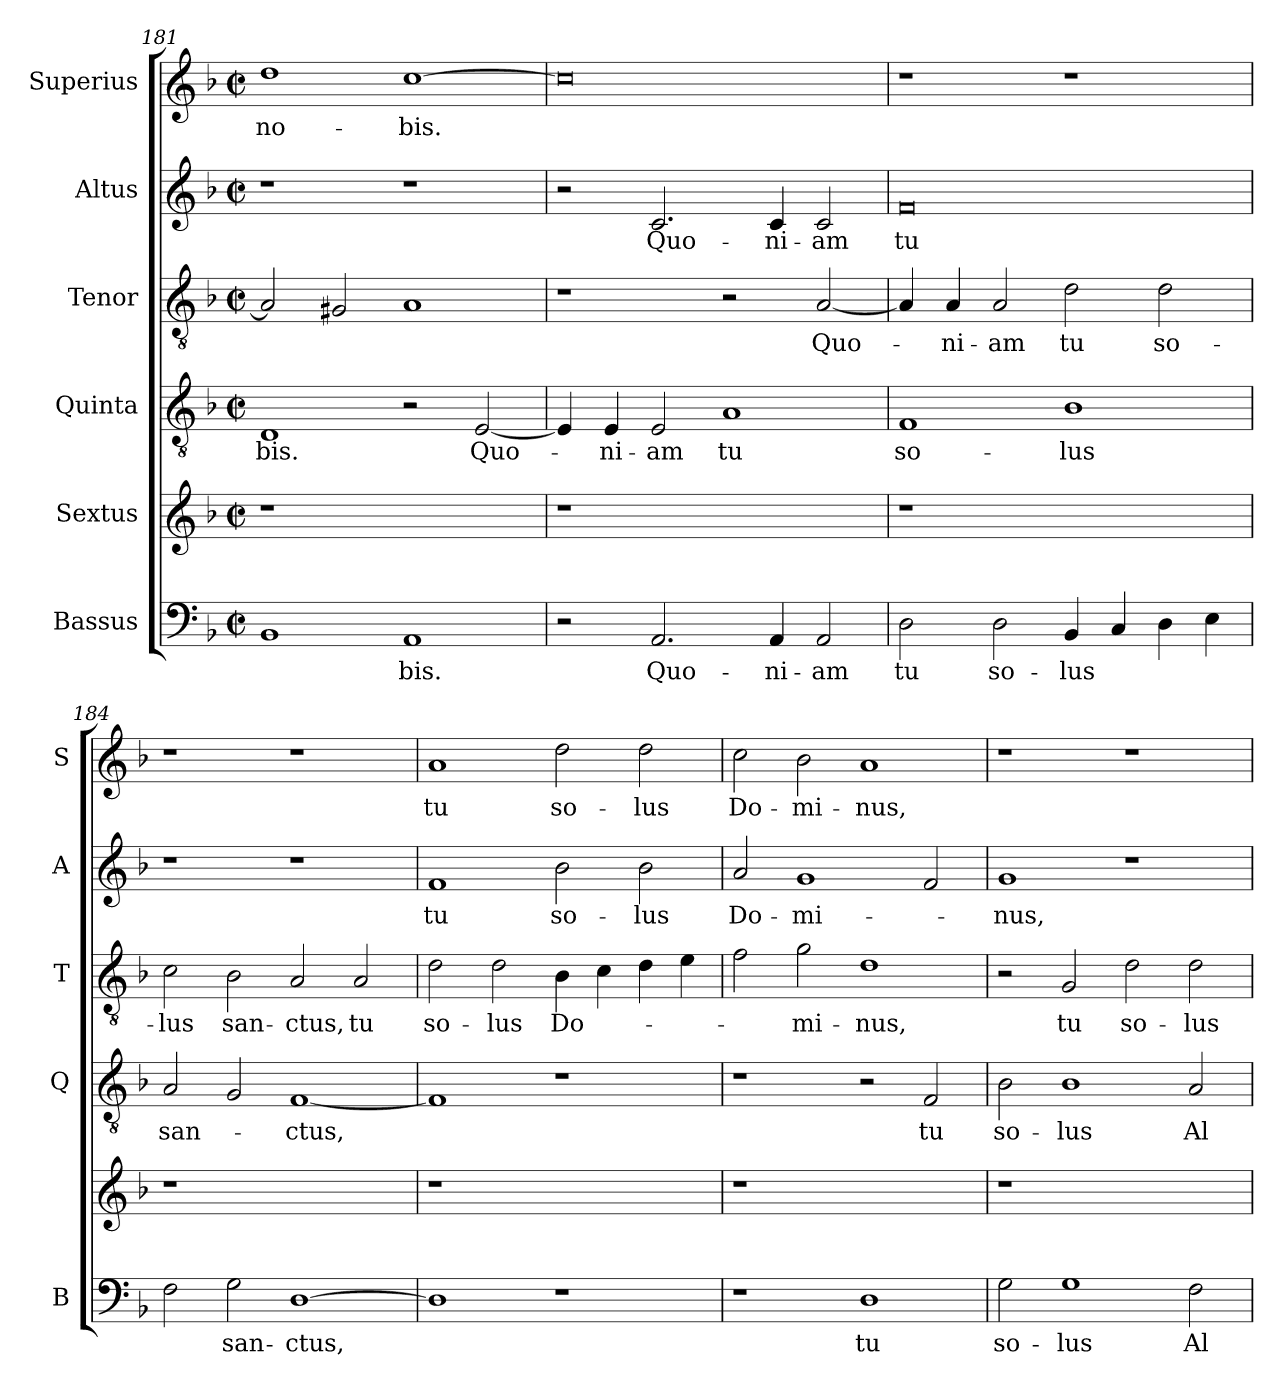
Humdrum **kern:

**kern	**text	**kern	**kern	**text	**kern	**text	**kern	**text	**kern	**text
*part6	*part6	*part5	*part4	*part4	*part3	*part3	*part2	*part2	*part1	*part1
*staff6	*staff6	*staff5	*staff4	*staff4	*staff3	*staff3	*staff2	*staff2	*staff1	*staff1
*I"Bassus	*	*I"Sextus	*I"Quinta	*	*I"Tenor	*	*I"Altus	*	*I"Superius	*
*I'B	*	*	*I'Q	*	*I'T	*	*I'A	*	*I'S	*
*clefF4	*	*clefG2	*clefGv2	*	*clefGv2	*	*clefG2	*	*clefG2	*
*k[b-]	*	*k[b-]	*k[b-]	*	*k[b-]	*	*k[b-]	*	*k[b-]	*
*F:	*	*F:	*F:	*	*F:	*	*F:	*	*F:	*
*M2/2	*	*M2/2	*M2/2	*	*M2/2	*	*M2/2	*	*M2/2	*
*met(c|)	*	*met(c|)	*met(c|)	*	*met(c|)	*	*met(c|)	*	*met(c|)	*
=181	=181	=181	=181	=181	=181	=181	=181	=181	=181	=181
!	!	!	!	!LO:LY:b	!	!	!	!	!	!LO:LY:b
1BB-	.	1r	1D	-bis.	2A/]	.	1r	.	1dd	no-
.	.	.	.	.	2G#X/	.	.	.	.	.
!	!LO:LY:b	!	!	!	!	!	!	!	!	!LO:LY:b
1AA	-bis.	1ryy	2r	.	1A	.	1r	.	[1cc	-bis.
!	!	!	!	!LO:LY:b	!	!	!	!	!	!
.	.	.	[2E/	Quo-	.	.	.	.	.	.
=182	=182	=182	=182	=182	=182	=182	=182	=182	=182	=182
2r	.	1r	4E/]	.	1r	.	2r	.	0cc]	.
!	!	!	!	!LO:LY:b	!	!	!	!	!	!
.	.	.	4E/	-ni-	.	.	.	.	.	.
!	!LO:LY:b	!	!	!LO:LY:b	!	!	!	!LO:LY:b	!	!
2.AA/	Quo-	.	2E/	-am	.	.	2.c/	Quo-	.	.
!	!	!	!	!LO:LY:b	!	!	!	!	!	!
.	.	1ryy	1A	tu	2r	.	.	.	.	.
!	!LO:LY:b	!	!	!	!	!	!	!LO:LY:b	!	!
4AA/	-ni-	.	.	.	.	.	4c/	-ni-	.	.
!	!LO:LY:b	!	!	!	!	!LO:LY:b	!	!LO:LY:b	!	!
2AA/	-am	.	.	.	[2A/	Quo-	2c/	-am	.	.
=183	=183	=183	=183	=183	=183	=183	=183	=183	=183	=183
!	!LO:LY:b	!	!	!LO:LY:b	!	!	!	!LO:LY:b	!	!
2D\	tu	1r	1F	so-	4A/]	.	0f	tu	1r	.
!	!	!	!	!	!	!LO:LY:b	!	!	!	!
.	.	.	.	.	4A/	-ni-	.	.	.	.
!	!LO:LY:b	!	!	!	!	!LO:LY:b	!	!	!	!
2D\	so-	.	.	.	2A/	-am	.	.	.	.
!	!LO:LY:b	!	!	!LO:LY:b	!	!LO:LY:b	!	!	!	!
4BB-/	-lus	1ryy	1B-	-lus	2d\	tu	.	.	1r	.
4C/	.	.	.	.	.	.	.	.	.	.
!	!	!	!	!	!	!LO:LY:b	!	!	!	!
4D\	.	.	.	.	2d\	so-	.	.	.	.
4E\	.	.	.	.	.	.	.	.	.	.
!!LO:LB:g=z
=184	=184	=184	=184	=184	=184	=184	=184	=184	=184	=184
!	!	!	!	!LO:LY:b	!	!LO:LY:b	!	!	!	!
2F\	.	1r	2A/	san-	2c\	-lus	1r	.	1r	.
!	!LO:LY:b	!	!	!	!	!LO:LY:b	!	!	!	!
2G\	san-	.	2G/	.	2B-\	san-	.	.	.	.
!	!LO:LY:b	!	!	!LO:LY:b	!	!LO:LY:b	!	!	!	!
[1D	-ctus,	1ryy	[1F	-ctus,	2A/	-ctus,	1r	.	1r	.
!	!	!	!	!	!	!LO:LY:b	!	!	!	!
.	.	.	.	.	2A/	tu	.	.	.	.
=185	=185	=185	=185	=185	=185	=185	=185	=185	=185	=185
!	!	!	!	!	!	!LO:LY:b	!	!LO:LY:b	!	!LO:LY:b
1D]	.	1r	1F]	.	2d\	so-	1f	tu	1a	tu
!	!	!	!	!	!	!LO:LY:b	!	!	!	!
.	.	.	.	.	2d\	-lus	.	.	.	.
!	!	!	!	!	!	!LO:LY:b	!	!LO:LY:b	!	!LO:LY:b
1r	.	1ryy	1r	.	4B-\	Do-	2b-\	so-	2dd\	so-
.	.	.	.	.	4c\	.	.	.	.	.
!	!	!	!	!	!	!	!	!LO:LY:b	!	!LO:LY:b
.	.	.	.	.	4d\	.	2b-\	-lus	2dd\	-lus
.	.	.	.	.	4e\	.	.	.	.	.
=186	=186	=186	=186	=186	=186	=186	=186	=186	=186	=186
!	!	!	!	!	!	!	!	!LO:LY:b	!	!LO:LY:b
1r	.	1r	1r	.	2f\	.	2a/	Do-	2cc\	Do-
!	!	!	!	!	!	!LO:LY:b	!	!LO:LY:b	!	!LO:LY:b
.	.	.	.	.	2g\	-mi-	1g	-mi-	2b-\	-mi-
!	!LO:LY:b	!	!	!	!	!LO:LY:b	!	!	!	!LO:LY:b
1D	tu	1ryy	2r	.	1d	-nus,	.	.	1a	-nus,
!	!	!	!	!LO:LY:b	!	!	!	!	!	!
.	.	.	2F/	tu	.	.	2f/	.	.	.
=187	=187	=187	=187	=187	=187	=187	=187	=187	=187	=187
!	!LO:LY:b	!	!	!LO:LY:b	!	!	!	!LO:LY:b	!	!
2G\	so-	1r	2B-\	so-	2r	.	1g	-nus,	1r	.
!	!LO:LY:b	!	!	!LO:LY:b	!	!LO:LY:b	!	!	!	!
1G	-lus	.	1B-	-lus	2G/	tu	.	.	.	.
!	!	!	!	!	!	!LO:LY:b	!	!	!	!
.	.	1ryy	.	.	2d\	so-	1r	.	1r	.
!	!LO:LY:b	!	!	!LO:LY:b	!	!LO:LY:b	!	!	!	!
2F\	Al-	.	2A/	Al-	2d\	-lus	.	.	.	.
=	=	=	=	=	=	=	=	=	=	=
*-	*-	*-	*-	*-	*-	*-	*-	*-	*-	*-
